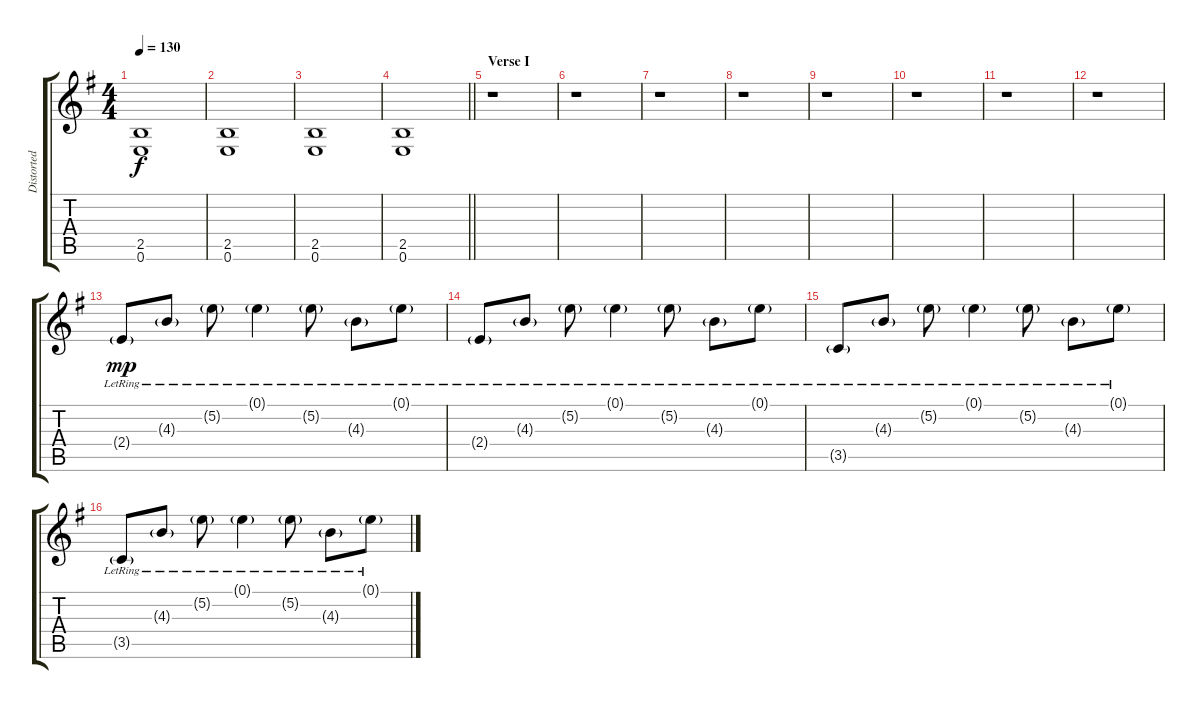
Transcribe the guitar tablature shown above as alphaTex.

\track ("Distorted Rhythm Guitar (R)" "Distorted ") {instrument distortionguitar}
\staff {score tabs}
\tuning (E4 B3 G3 D3 A2 E2) {hide}
\ts (4 4)
\tempo 130
\clef g2
\ks eminor
(2.5 0.6).1{dy f} |
(2.5 0.6).1 |
(2.5 0.6).1 |
\barLineRight lightlight
(2.5 0.6).1 |
\section ("" "Verse I")
r.1 |
r.1 |
r.1 |
r.1 |
r.1 |
r.1 |
r.1 |
r.1 |
2.4{g lr}.8{dy mp} 4.3{g lr}.8 5.2{g lr}.8 0.1{g lr}.4 5.2{g lr}.8 4.3{g lr}.8 0.1{g lr}.8 |
2.4{g lr}.8 4.3{g lr}.8 5.2{g lr}.8 0.1{g lr}.4 5.2{g lr}.8 4.3{g lr}.8 0.1{g lr}.8 |
3.5{g lr}.8 4.3{g lr}.8 5.2{g lr}.8 0.1{g lr}.4 5.2{g lr}.8 4.3{g lr}.8 0.1{g lr}.8 |
3.5{g lr}.8 4.3{g lr}.8 5.2{g lr}.8 0.1{g lr}.4 5.2{g lr}.8 4.3{g lr}.8 0.1{g lr}.8
